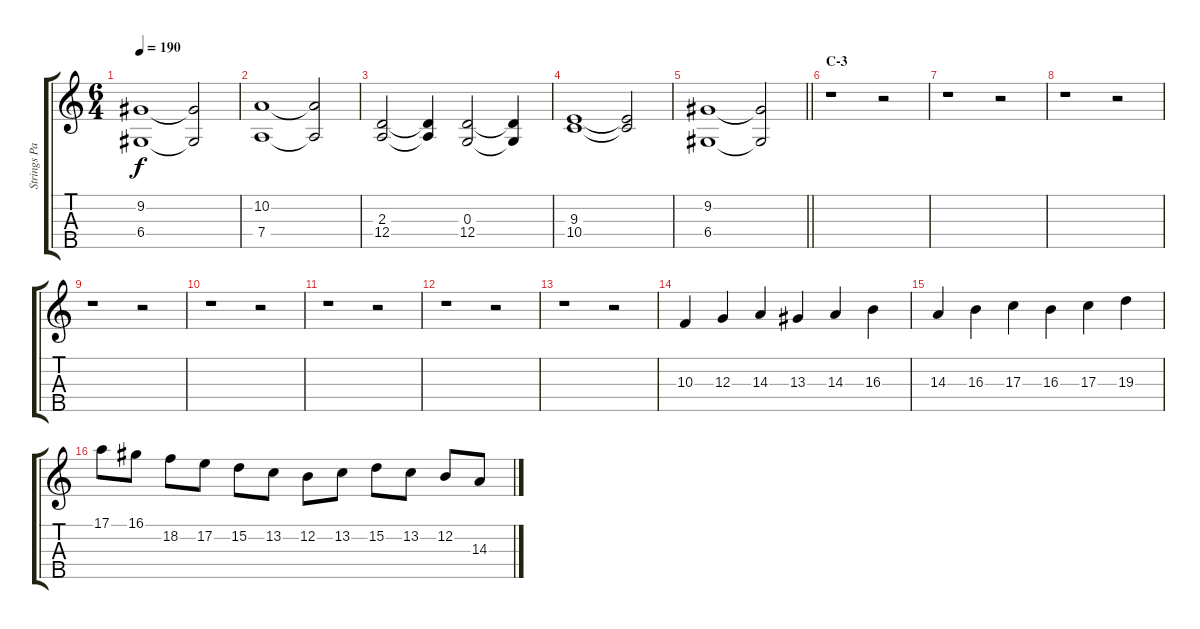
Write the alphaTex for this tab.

\track ("Strings Pad I" "Strings Pa") {instrument stringensemble2}
\staff {score tabs}
\tuning (E4 B3 G3 D3 A2) {hide}
\ts (6 4)
\tempo 190
\clef g2
\ks c
(9.2 6.4).1{dy f} (9.2{t} 6.4{t}).2 |
(10.2 7.4).1 (10.2{t} 7.4{t}).2 |
(2.3 12.4).2 (2.3{t} 12.4{t}).4 (0.3 12.4).2 (0.3{t} 12.4{t}).4 |
(9.3 10.4).1 (9.3{t} 10.4{t}).2 |
\barLineRight lightlight
(9.2 6.4).1 (9.2{t} 6.4{t}).2 |
\section ("" "C-3")
r.1 r.2 |
r.1 r.2 |
r.1 r.2 |
r.1 r.2 |
r.1 r.2 |
r.1 r.2 |
r.1 r.2 |
r.1 r.2 |
10.3.4 12.3.4 14.3.4 13.3.4 14.3.4 16.3.4 |
14.3.4 16.3.4 17.3.4 16.3.4 17.3.4 19.3.4 |
17.1.8 16.1.8 18.2.8 17.2.8 15.2.8 13.2.8 12.2.8 13.2.8 15.2.8 13.2.8 12.2.8 14.3.8
